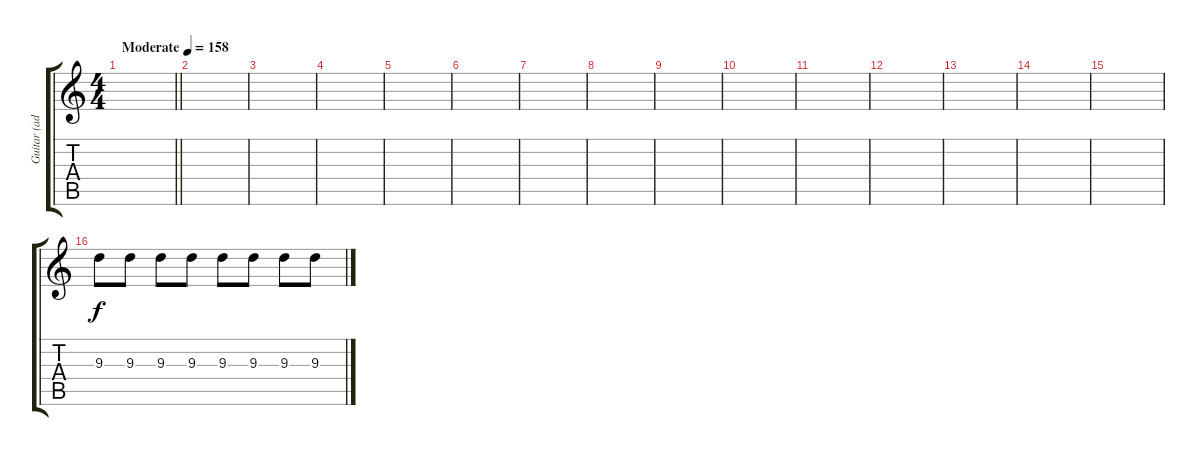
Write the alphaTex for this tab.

\track ("Guitar (add.)" "Guitar (ad") {instrument distortionguitar}
\staff {score tabs}
\tuning (D4 A3 F3 C3 G2 C2) {hide}
\ts (4 4)
\tempo (158 "Moderate")
\clef g2
\barLineRight lightlight
\ks c
|
\section ("" " ")
|
|
|
|
|
|
|
|
|
|
|
|
|
|
9.3.8 9.3.8 9.3.8 9.3.8 9.3.8 9.3.8 9.3.8 9.3.8
